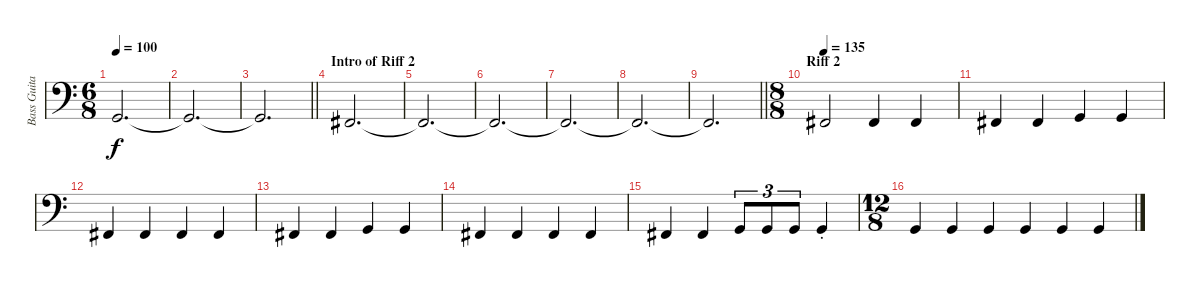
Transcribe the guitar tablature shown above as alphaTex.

\track ("Bass Guitar" "Bass Guita") {instrument electricbassfinger}
\staff {score}
\tuning (F2 C2 G1 D1) {hide}
\ts (6 8)
\tempo 100
\clef f4
\ks c
0.3{t}.2{d dy f} |
0.3{t}.2{d} |
\barLineRight lightlight
0.3{t}.2{d} |
\section ("" "Intro of Riff 2")
4.4.2{d} |
4.4{t}.2{d} |
4.4{t}.2{d} |
4.4{t}.2{d} |
4.4{t}.2{d} |
\barLineRight lightlight
4.4{t}.2{d} |
\ts (8 8)
\section ("" "Riff 2")
\tempo 135
4.4.2 4.4.4 4.4.4 |
4.4.4 4.4.4 5.4.4 5.4.4 |
4.4.4 4.4.4 4.4.4 4.4.4 |
4.4.4 4.4.4 5.4.4 5.4.4 |
4.4.4 4.4.4 4.4.4 4.4.4 |
4.4.4 4.4.4 5.4.8{tu (3 2)} 5.4.8{tu (3 2)} 5.4.8{tu (3 2)} 5.4{st}.4 |
\ts (12 8)
5.4.4 5.4.4 5.4.4 5.4.4 5.4.4 5.4.4
